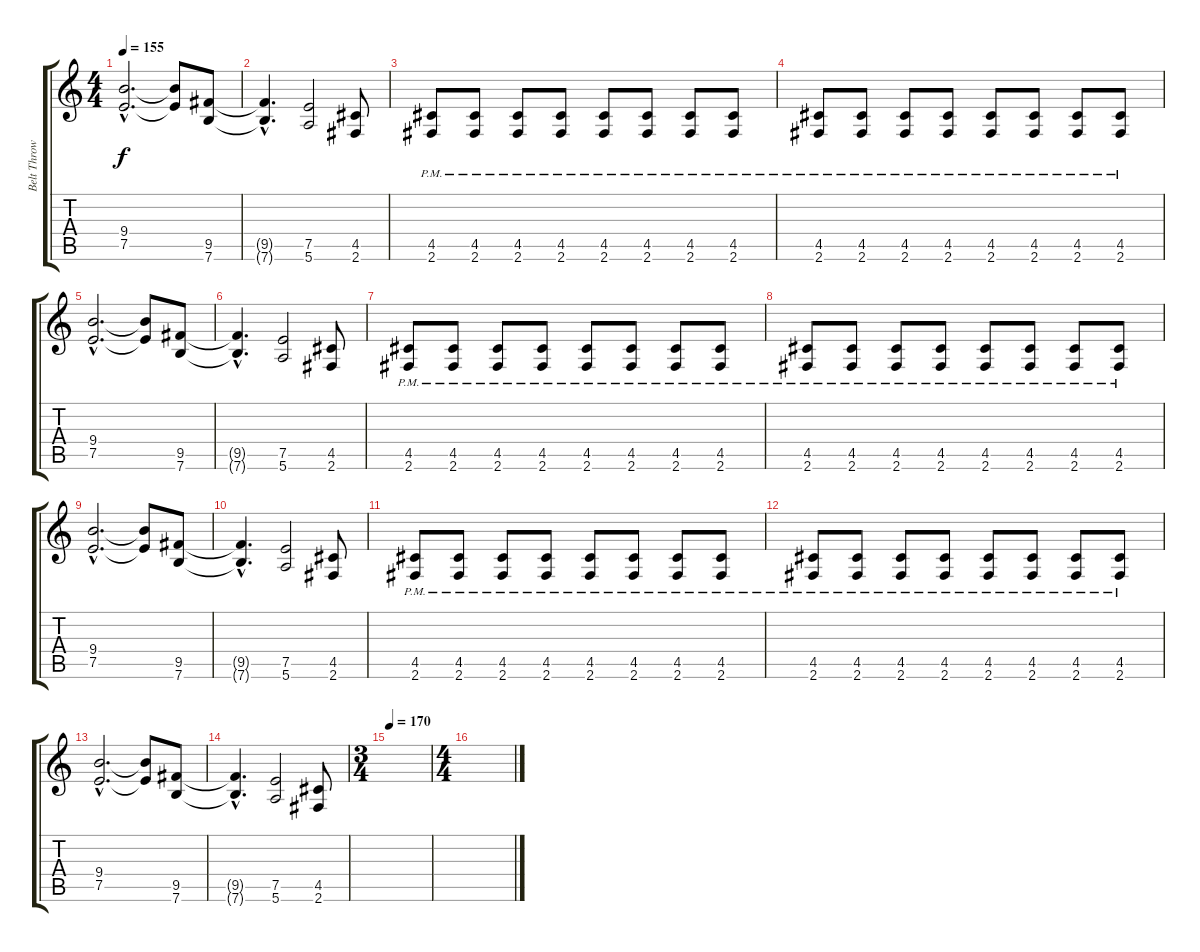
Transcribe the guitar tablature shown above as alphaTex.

\track ("Belt Thrower" "Belt Throw") {instrument distortionguitar}
\staff {score tabs}
\tuning (E4 B3 G3 D3 A2 E2) {hide}
\ts (4 4)
\tempo 155
\clef g2
\ks c
(9.4{hac} 7.5{hac}).2{d dy f} (9.4{t} 7.5{t}).8 (9.5 7.6).8 |
(9.5{hac t} 7.6{hac t}).4{d} (7.5 5.6).2 (4.5 2.6).8 |
(4.5{pm} 2.6{pm}).8 (4.5{pm} 2.6{pm}).8 (4.5{pm} 2.6{pm}).8 (4.5{pm} 2.6{pm}).8 (4.5{pm} 2.6{pm}).8 (4.5{pm} 2.6{pm}).8 (4.5{pm} 2.6{pm}).8 (4.5{pm} 2.6{pm}).8 |
(4.5{pm} 2.6{pm}).8 (4.5{pm} 2.6{pm}).8 (4.5{pm} 2.6{pm}).8 (4.5{pm} 2.6{pm}).8 (4.5{pm} 2.6{pm}).8 (4.5{pm} 2.6{pm}).8 (4.5{pm} 2.6{pm}).8 (4.5{pm} 2.6{pm}).8 |
(9.4{hac} 7.5{hac}).2{d} (9.4{t} 7.5{t}).8 (9.5 7.6).8 |
(9.5{hac t} 7.6{hac t}).4{d} (7.5 5.6).2 (4.5 2.6).8 |
(4.5{pm} 2.6{pm}).8 (4.5{pm} 2.6{pm}).8 (4.5{pm} 2.6{pm}).8 (4.5{pm} 2.6{pm}).8 (4.5{pm} 2.6{pm}).8 (4.5{pm} 2.6{pm}).8 (4.5{pm} 2.6{pm}).8 (4.5{pm} 2.6{pm}).8 |
(4.5{pm} 2.6{pm}).8 (4.5{pm} 2.6{pm}).8 (4.5{pm} 2.6{pm}).8 (4.5{pm} 2.6{pm}).8 (4.5{pm} 2.6{pm}).8 (4.5{pm} 2.6{pm}).8 (4.5{pm} 2.6{pm}).8 (4.5{pm} 2.6{pm}).8 |
(9.4{hac} 7.5{hac}).2{d} (9.4{t} 7.5{t}).8 (9.5 7.6).8 |
(9.5{hac t} 7.6{hac t}).4{d} (7.5 5.6).2 (4.5 2.6).8 |
(4.5{pm} 2.6{pm}).8 (4.5{pm} 2.6{pm}).8 (4.5{pm} 2.6{pm}).8 (4.5{pm} 2.6{pm}).8 (4.5{pm} 2.6{pm}).8 (4.5{pm} 2.6{pm}).8 (4.5{pm} 2.6{pm}).8 (4.5{pm} 2.6{pm}).8 |
(4.5{pm} 2.6{pm}).8 (4.5{pm} 2.6{pm}).8 (4.5{pm} 2.6{pm}).8 (4.5{pm} 2.6{pm}).8 (4.5{pm} 2.6{pm}).8 (4.5{pm} 2.6{pm}).8 (4.5{pm} 2.6{pm}).8 (4.5{pm} 2.6{pm}).8 |
(9.4{hac} 7.5{hac}).2{d} (9.4{t} 7.5{t}).8 (9.5 7.6).8 |
(9.5{hac t} 7.6{hac t}).4{d} (7.5 5.6).2 (4.5 2.6).8 |
\ts (3 4)
\tempo 170
|
\ts (4 4)
